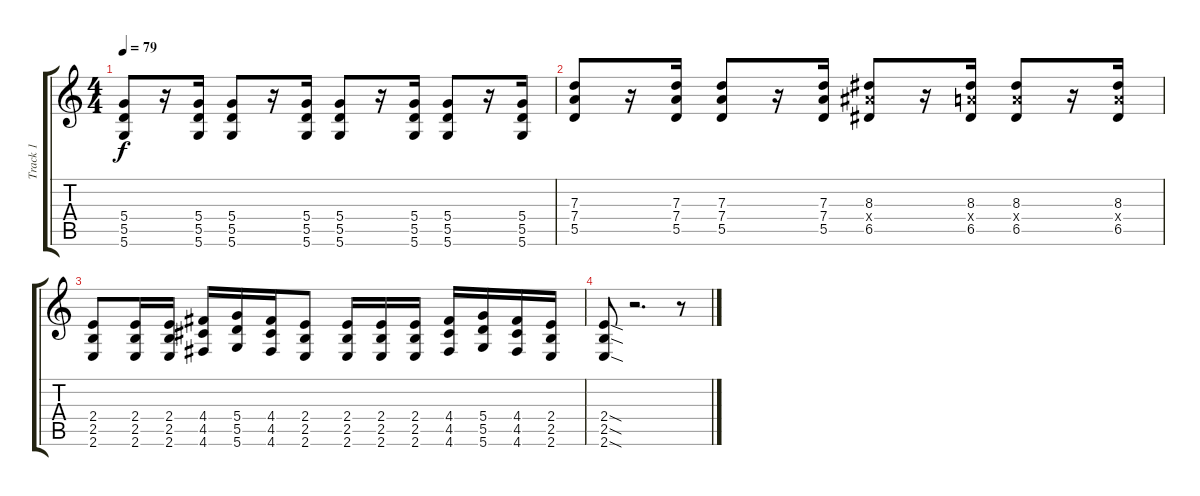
\track ("Track 1" "Track 1") {instrument distortionguitar}
\staff {score tabs}
\tuning (E4 B3 G3 D3 A2 D2) {hide}
\ts (4 4)
\tempo 79
\clef g2
\ks c
(5.4 5.5 5.6).8{dy f} r.16 (5.4 5.5 5.6).16 (5.4 5.5 5.6).8 r.16 (5.4 5.5 5.6).16 (5.4 5.5 5.6).8 r.16 (5.4 5.5 5.6).16 (5.4 5.5 5.6).8 r.16 (5.4 5.5 5.6).16 |
(7.3 7.4 5.5).8 r.16 (7.3 7.4 5.5).16 (7.3 7.4 5.5).8 r.16 (7.3 7.4 5.5).16 (8.3 8.4{x} 6.5).8 r.16 (8.3 7.4{x} 6.5).16 (8.3 7.4{x} 6.5).8 r.16 (8.3 7.4{x} 6.5).16 |
(2.4 2.5 2.6).8 (2.4 2.5 2.6).16 (2.4 2.5 2.6).16 (4.4 4.5 4.6).16 (5.4 5.5 5.6).16 (4.4 4.5 4.6).16 (2.4 2.5 2.6).8 (2.4 2.5 2.6).16 (2.4 2.5 2.6).16 (2.4 2.5 2.6).16 (4.4 4.5 4.6).16 (5.4 5.5 5.6).16 (4.4 4.5 4.6).16 (2.4 2.5 2.6).16 |
(2.4{sod} 2.5{sod} 2.6{sod}).8 r.2{d} r.8
